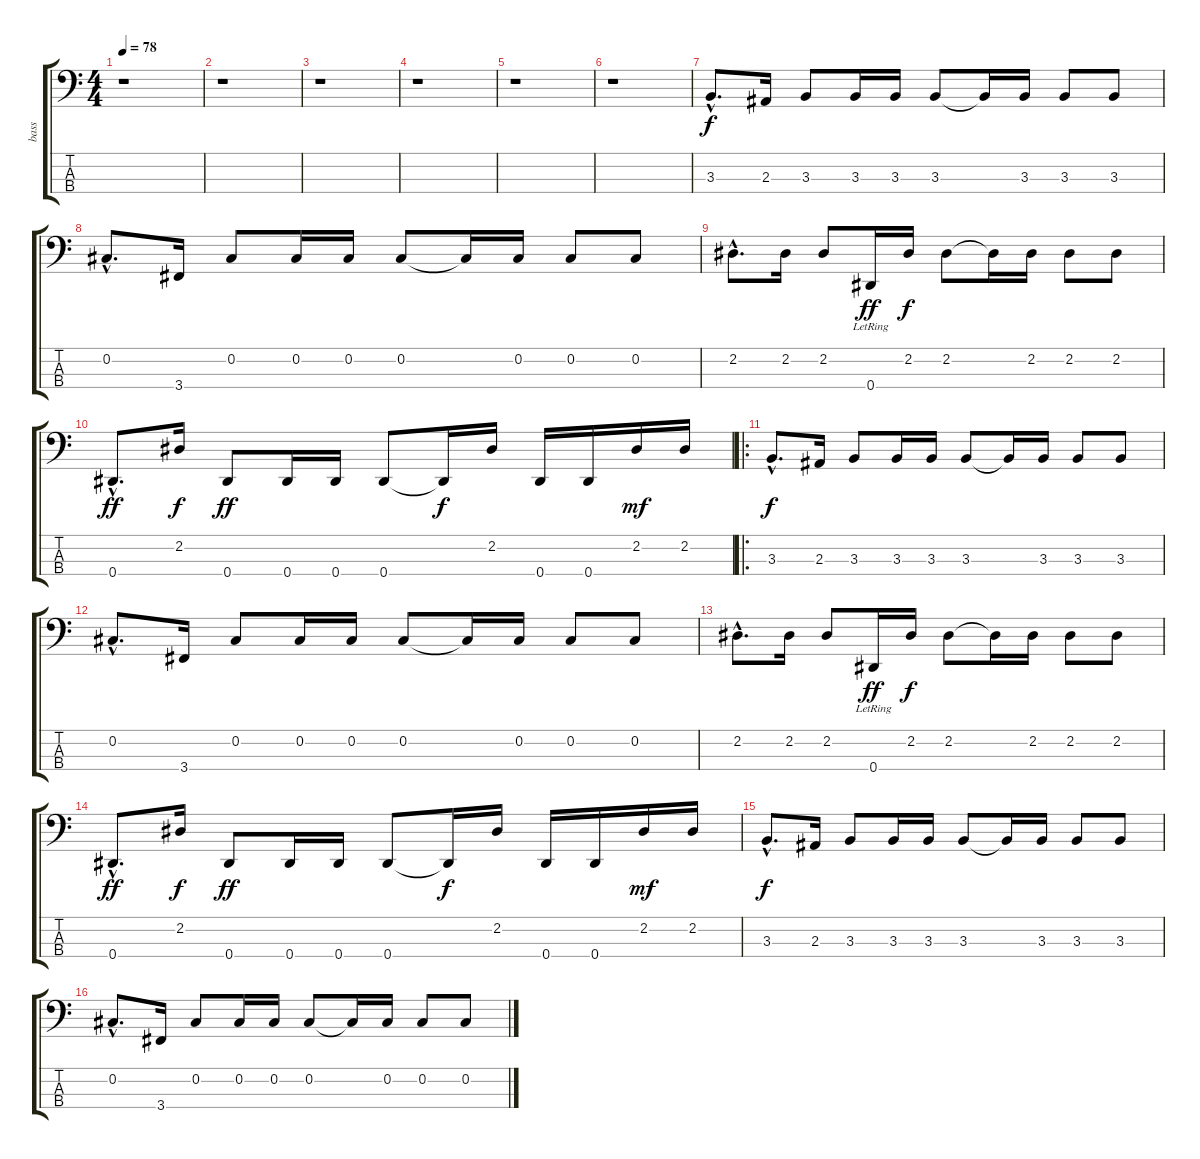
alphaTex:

\track ("bass" "bass") {instrument electricbassfinger}
\staff {score tabs}
\tuning (Gb2 Db2 Ab1 Eb1) {hide}
\ts (4 4)
\tempo 78
\clef f4
\ks c
r.1{dy f instrument electricbassfinger} |
r.1 |
r.1 |
r.1 |
r.1 |
r.1 |
3.3{hac}.8{d} 2.3.16 3.3.8 3.3.16 3.3.16 3.3.8 3.3{t}.16 3.3.16 3.3.8 3.3.8 |
0.2{hac}.8{d} 3.4.16 0.2.8 0.2.16 0.2.16 0.2.8 0.2{t}.16 0.2.16 0.2.8 0.2.8 |
2.2{hac}.8{d} 2.2.16 2.2.8 0.4{lr}.16{dy ff} 2.2.16{dy f} 2.2.8 2.2{t}.16 2.2.16 2.2.8 2.2.8 |
0.4{hac}.8{d dy ff} 2.2.16{dy f} 0.4.8{dy ff} 0.4.16 0.4.16 0.4.8 0.4{t}.16{dy f} 2.2.16 0.4.16{instrument slapbass1} 0.4.16 2.2.16{dy mf} 2.2.16 |
\ro
3.3{hac}.8{d dy f instrument electricbassfinger} 2.3.16 3.3.8 3.3.16 3.3.16 3.3.8 3.3{t}.16 3.3.16 3.3.8 3.3.8 |
0.2{hac}.8{d} 3.4.16 0.2.8 0.2.16 0.2.16 0.2.8 0.2{t}.16 0.2.16 0.2.8 0.2.8 |
2.2{hac}.8{d} 2.2.16 2.2.8 0.4{lr}.16{dy ff} 2.2.16{dy f} 2.2.8 2.2{t}.16 2.2.16 2.2.8 2.2.8 |
0.4{hac}.8{d dy ff} 2.2.16{dy f} 0.4.8{dy ff} 0.4.16 0.4.16 0.4.8 0.4{t}.16{dy f} 2.2.16 0.4.16 0.4.16 2.2.16{dy mf} 2.2.16 |
3.3{hac}.8{d dy f} 2.3.16 3.3.8 3.3.16 3.3.16 3.3.8 3.3{t}.16 3.3.16 3.3.8 3.3.8 |
0.2{hac}.8{d} 3.4.16 0.2.8 0.2.16 0.2.16 0.2.8 0.2{t}.16 0.2.16 0.2.8 0.2.8
